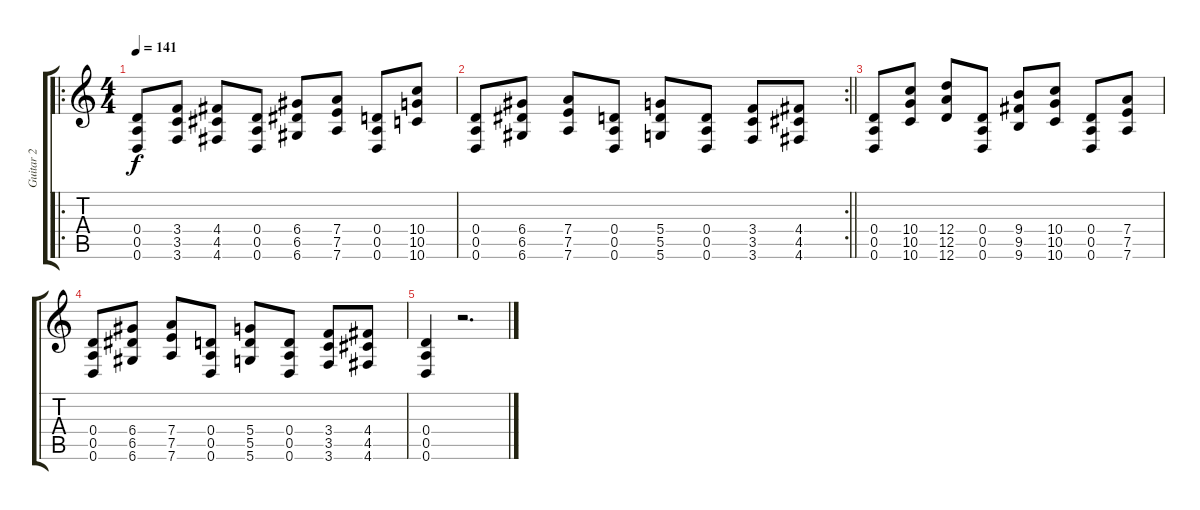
\track ("Guitar 2" "Guitar 2") {instrument distortionguitar}
\staff {score tabs}
\tuning (E4 B3 G3 D3 A2 D2) {hide}
\ro
\ts (4 4)
\tempo 141
\clef g2
\ks c
(0.4 0.5 0.6).8{dy f} (3.4 3.5 3.6).8 (4.4 4.5 4.6).8 (0.4 0.5 0.6).8 (6.4 6.5 6.6).8 (7.4 7.5 7.6).8 (0.4 0.5 0.6).8 (10.4 10.5 10.6).8 |
\rc 2
\barLineRight lightlight
(0.4 0.5 0.6).8 (6.4 6.5 6.6).8 (7.4 7.5 7.6).8 (0.4 0.5 0.6).8 (5.4 5.5 5.6).8 (0.4 0.5 0.6).8 (3.4 3.5 3.6).8 (4.4 4.5 4.6).8 |
(0.4 0.5 0.6).8 (10.4 10.5 10.6).8 (12.4 12.5 12.6).8 (0.4 0.5 0.6).8 (9.4 9.5 9.6).8 (10.4 10.5 10.6).8 (0.4 0.5 0.6).8 (7.4 7.5 7.6).8 |
(0.4 0.5 0.6).8 (6.4 6.5 6.6).8 (7.4 7.5 7.6).8 (0.4 0.5 0.6).8 (5.4 5.5 5.6).8 (0.4 0.5 0.6).8 (3.4 3.5 3.6).8 (4.4 4.5 4.6).8 |
(0.4 0.5 0.6).4 r.2{d}
